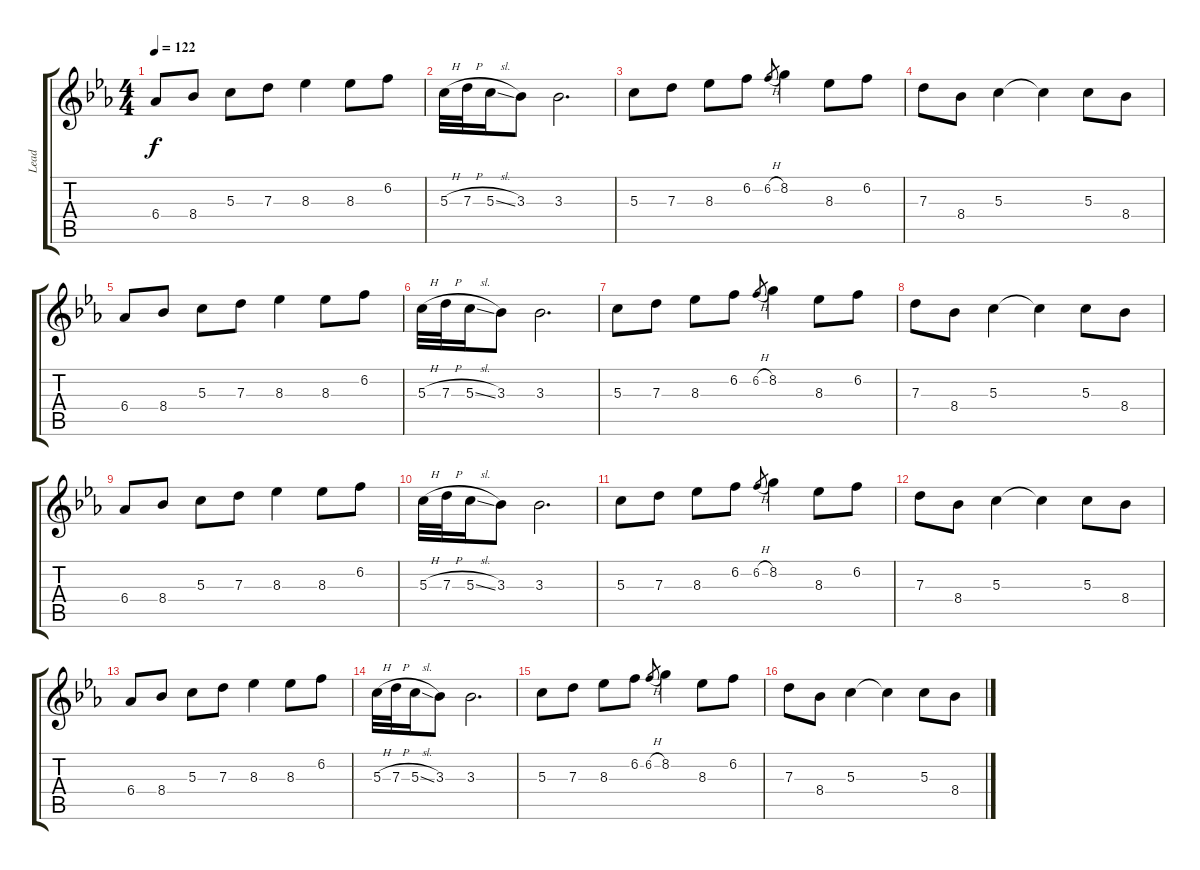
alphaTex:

\track ("Lead" "Lead") {instrument distortionguitar}
\staff {score tabs}
\tuning (E4 B3 G3 D3 A2 E2) {hide}
\ts (4 4)
\tempo 122
\clef g2
\ks eb
6.4.8{dy f} 8.4.8 5.3.8 7.3.8 8.3.4 8.3.8 6.2.8 |
5.3{h}.32 7.3{h}.32 5.3{sl}.16 3.3.8 3.3.2{d} |
5.3.8 7.3.8 8.3.8 6.2.8 6.2{h}.8{gr} 8.2.4 8.3.8 6.2.8 |
7.3.8 8.4.8 5.3.4 5.3{t}.4 5.3.8 8.4.8 |
6.4.8 8.4.8 5.3.8 7.3.8 8.3.4 8.3.8 6.2.8 |
5.3{h}.32 7.3{h}.32 5.3{sl}.16 3.3.8 3.3.2{d} |
5.3.8 7.3.8 8.3.8 6.2.8 6.2{h}.8{gr} 8.2.4 8.3.8 6.2.8 |
7.3.8 8.4.8 5.3.4 5.3{t}.4 5.3.8 8.4.8 |
6.4.8 8.4.8 5.3.8 7.3.8 8.3.4 8.3.8 6.2.8 |
5.3{h}.32 7.3{h}.32 5.3{sl}.16 3.3.8 3.3.2{d} |
5.3.8 7.3.8 8.3.8 6.2.8 6.2{h}.8{gr} 8.2.4 8.3.8 6.2.8 |
7.3.8 8.4.8 5.3.4 5.3{t}.4 5.3.8 8.4.8 |
6.4.8 8.4.8 5.3.8 7.3.8 8.3.4 8.3.8 6.2.8 |
5.3{h}.32 7.3{h}.32 5.3{sl}.16 3.3.8 3.3.2{d} |
5.3.8 7.3.8 8.3.8 6.2.8 6.2{h}.8{gr} 8.2.4 8.3.8 6.2.8 |
7.3.8 8.4.8 5.3.4 5.3{t}.4 5.3.8 8.4.8
